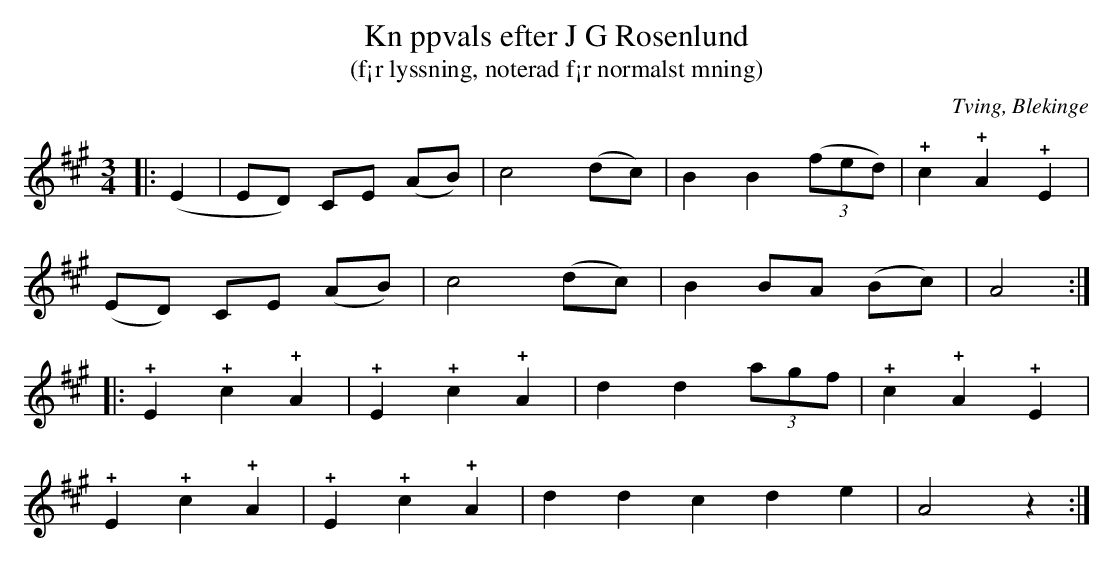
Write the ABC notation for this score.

X:1
T:Kn ppvals efter J G Rosenlund
T:(f¡r lyssning, noterad f¡r normalst mning)
O:Tving, Blekinge
M:3/4
L:1/4
Q:160
K:A
|: (E | E/D/) C/E/ (A/B/) | c2 (d/c/) | B B ((3f/e/d/) | !+!c !+!A !+!E |
 (E/D/) C/E/ (A/B/) | c2 (d/c/) | B B/A/ (B/c/) | A2 :|
|: !+!E !+!c !+!A | !+!E !+!c !+!A | d d (3a/g/f/ | !+!c !+!A !+!E |
   !+!E !+!c !+!A | !+!E !+!c !+!A | d dcde | A2 z :|
